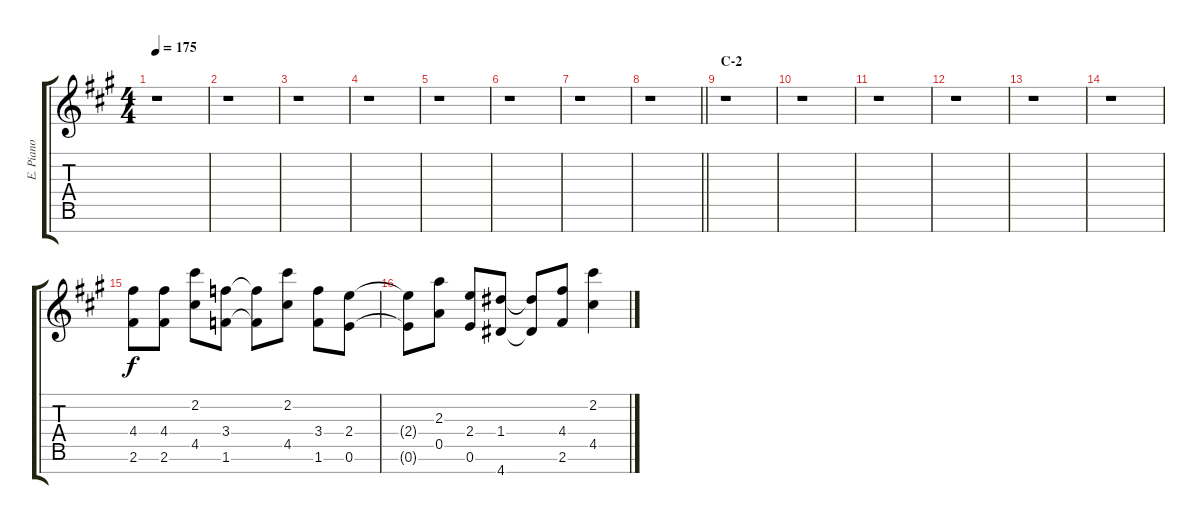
\track ("E. Piano" "E. Piano") {instrument electricpiano1}
\staff {score tabs}
\tuning (E5 B4 G4 D4 A3 E3 B2) {hide}
\ts (4 4)
\tempo 175
\clef g2
\ks a
r.1{dy f} |
r.1 |
r.1 |
r.1 |
r.1 |
r.1 |
r.1 |
\barLineRight lightlight
r.1 |
\section ("" "C-2")
r.1 |
r.1 |
r.1 |
r.1 |
r.1 |
r.1 |
(4.4 2.6).8{ot 8vb} (4.4 2.6).8{ot 8vb} (2.2 4.5).8{ot 8vb} (3.4 1.6).8{ot 8vb} (3.4{t} 1.6{t}).8{ot 8vb} (2.2 4.5).8{ot 8vb} (3.4 1.6).8{ot 8vb} (2.4 0.6).8{ot 8vb} |
(2.4{t} 0.6{t}).8{ot 8vb} (2.3 0.5).8{ot 8vb} (2.4 0.6).8{ot 8vb} (1.4 4.7).8{ot 8vb} (1.4{t} 4.7{t}).8{ot 8vb} (4.4 2.6).8{ot 8vb} (2.2 4.5).4{ot 8vb}
